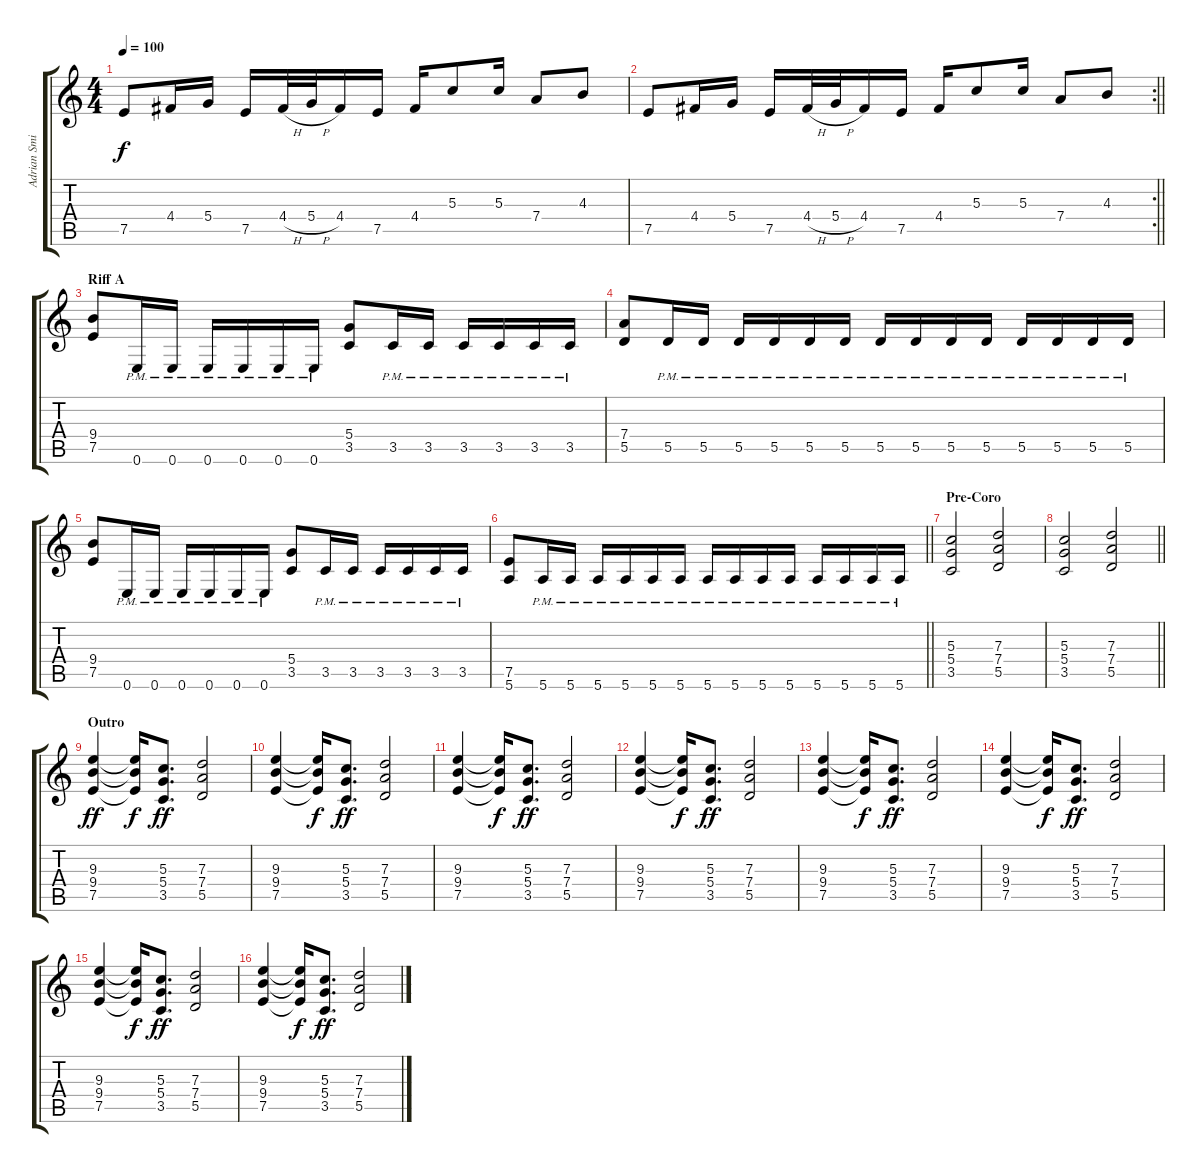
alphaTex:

\track ("Adrian Smith" "Adrian Smi") {instrument distortionguitar}
\staff {score tabs}
\tuning (E4 B3 G3 D3 A2 E2) {hide}
\ts (4 4)
\tempo 100
\clef g2
\ks c
7.5.8{dy f} 4.4.16 5.4.16 7.5.16 4.4{h}.32 5.4{h}.32 4.4.16 7.5.16 4.4.16 5.3.8 5.3.16 7.4.8 4.3.8 |
\rc 2
\barLineRight lightlight
7.5.8 4.4.16 5.4.16 7.5.16 4.4{h}.32 5.4{h}.32 4.4.16 7.5.16 4.4.16 5.3.8 5.3.16 7.4.8 4.3.8 |
\section ("" "Riff A")
(9.4 7.5).8 0.6{pm}.16 0.6{pm}.16 0.6{pm}.16 0.6{pm}.16 0.6{pm}.16 0.6{pm}.16 (5.4 3.5).8 3.5{pm}.16 3.5{pm}.16 3.5{pm}.16 3.5{pm}.16 3.5{pm}.16 3.5{pm}.16 |
(7.4 5.5).8 5.5{pm}.16 5.5{pm}.16 5.5{pm}.16 5.5{pm}.16 5.5{pm}.16 5.5{pm}.16 5.5{pm}.16 5.5{pm}.16 5.5{pm}.16 5.5{pm}.16 5.5{pm}.16 5.5{pm}.16 5.5{pm}.16 5.5{pm}.16 |
(9.4 7.5).8 0.6{pm}.16 0.6{pm}.16 0.6{pm}.16 0.6{pm}.16 0.6{pm}.16 0.6{pm}.16 (5.4 3.5).8 3.5{pm}.16 3.5{pm}.16 3.5{pm}.16 3.5{pm}.16 3.5{pm}.16 3.5{pm}.16 |
\barLineRight lightlight
(7.5 5.6).8 5.6{pm}.16 5.6{pm}.16 5.6{pm}.16 5.6{pm}.16 5.6{pm}.16 5.6{pm}.16 5.6{pm}.16 5.6{pm}.16 5.6{pm}.16 5.6{pm}.16 5.6{pm}.16 5.6{pm}.16 5.6{pm}.16 5.6{pm}.16 |
\section ("" "Pre-Coro")
(5.3 5.4 3.5).2 (7.3 7.4 5.5).2 |
\barLineRight lightlight
(5.3 5.4 3.5).2 (7.3 7.4 5.5).2 |
\section ("" "Outro")
(9.3 9.4 7.5).4{dy ff} (9.3{t} 9.4{t} 7.5{t}).16{dy f} (5.3 5.4 3.5).8{d dy ff} (7.3 7.4 5.5).2 |
(9.3 9.4 7.5).4 (9.3{t} 9.4{t} 7.5{t}).16{dy f} (5.3 5.4 3.5).8{d dy ff} (7.3 7.4 5.5).2 |
(9.3 9.4 7.5).4 (9.3{t} 9.4{t} 7.5{t}).16{dy f} (5.3 5.4 3.5).8{d dy ff} (7.3 7.4 5.5).2 |
(9.3 9.4 7.5).4 (9.3{t} 9.4{t} 7.5{t}).16{dy f} (5.3 5.4 3.5).8{d dy ff} (7.3 7.4 5.5).2 |
(9.3 9.4 7.5).4 (9.3{t} 9.4{t} 7.5{t}).16{dy f} (5.3 5.4 3.5).8{d dy ff} (7.3 7.4 5.5).2 |
(9.3 9.4 7.5).4 (9.3{t} 9.4{t} 7.5{t}).16{dy f} (5.3 5.4 3.5).8{d dy ff} (7.3 7.4 5.5).2 |
(9.3 9.4 7.5).4 (9.3{t} 9.4{t} 7.5{t}).16{dy f} (5.3 5.4 3.5).8{d dy ff} (7.3 7.4 5.5).2 |
(9.3 9.4 7.5).4 (9.3{t} 9.4{t} 7.5{t}).16{dy f} (5.3 5.4 3.5).8{d dy ff} (7.3 7.4 5.5).2
